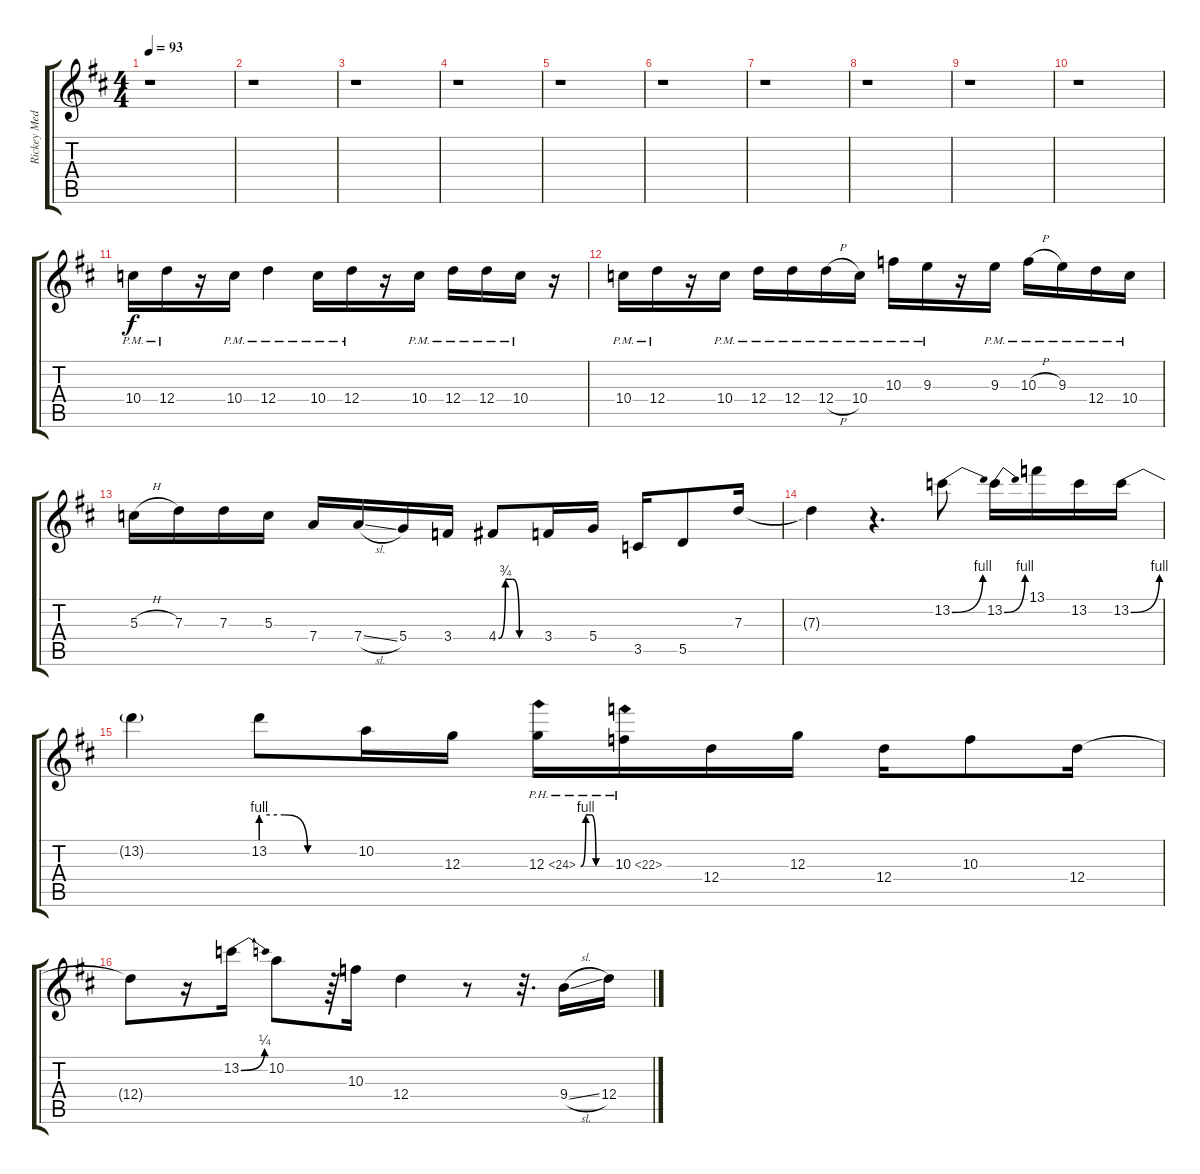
\track ("Rickey Medlocke Guitar Solos" "Rickey Med") {instrument overdrivenguitar}
\staff {score tabs}
\tuning (E4 B3 G3 D3 A2 D2) {hide}
\ts (4 4)
\tempo 93
\clef g2
\ks bminor
r.1{dy f} |
r.1 |
r.1 |
r.1 |
r.1 |
r.1 |
r.1 |
r.1 |
r.1 |
r.1 |
10.4{pm}.16 12.4{pm}.16 r.16 10.4{pm}.16 12.4{pm}.4 10.4{pm}.16 12.4{pm}.16 r.16 10.4{pm}.16 12.4{pm}.16 12.4{pm}.16 10.4{pm}.16 r.16 |
10.4{pm}.16 12.4{pm}.16 r.16 10.4{pm}.16 12.4{pm}.16 12.4{pm}.16 12.4{h pm}.16 10.4{pm}.16 10.3{pm}.16 9.3{pm}.16 r.16 9.3{pm}.16 10.3{h pm}.16 9.3{pm}.16 12.4{pm}.16 10.4{pm}.16 |
5.3{h}.16 7.3.16 7.3.16 5.3.16 7.4.16 7.4{sl}.16 5.4.16 3.4.16 4.4{be (custom 0 0 10 3 20 3 30 0 60 0)}.8 3.4.16 5.4.16 3.5.16 5.5.8 7.3.16 |
7.3{t}.4 r.4{d} 13.2{be (bend 0 0 60 4)}.8 13.2{be (bend 0 0 60 4)}.16 13.1.16 13.2.16 13.2{be (bend 0 0 60 4)}.16 |
13.2{t}.4 13.2{be (custom 0 4 15 4 30 0 60 0)}.8 10.2.16 12.3.16 12.3{be (custom 0 0 10 4 20 4 30 0 60 0) ph 12}.16 10.3{ph 12}.16 12.4.16 12.3.16 12.4.16 10.3.8 12.4.16 |
12.4{t}.8 r.16 13.2{be (bend 0 0 60 1)}.16 10.2.8 r.64 10.3.16 12.4.4 r.8 r.32{d} 9.4{sl}.16 12.4.16
